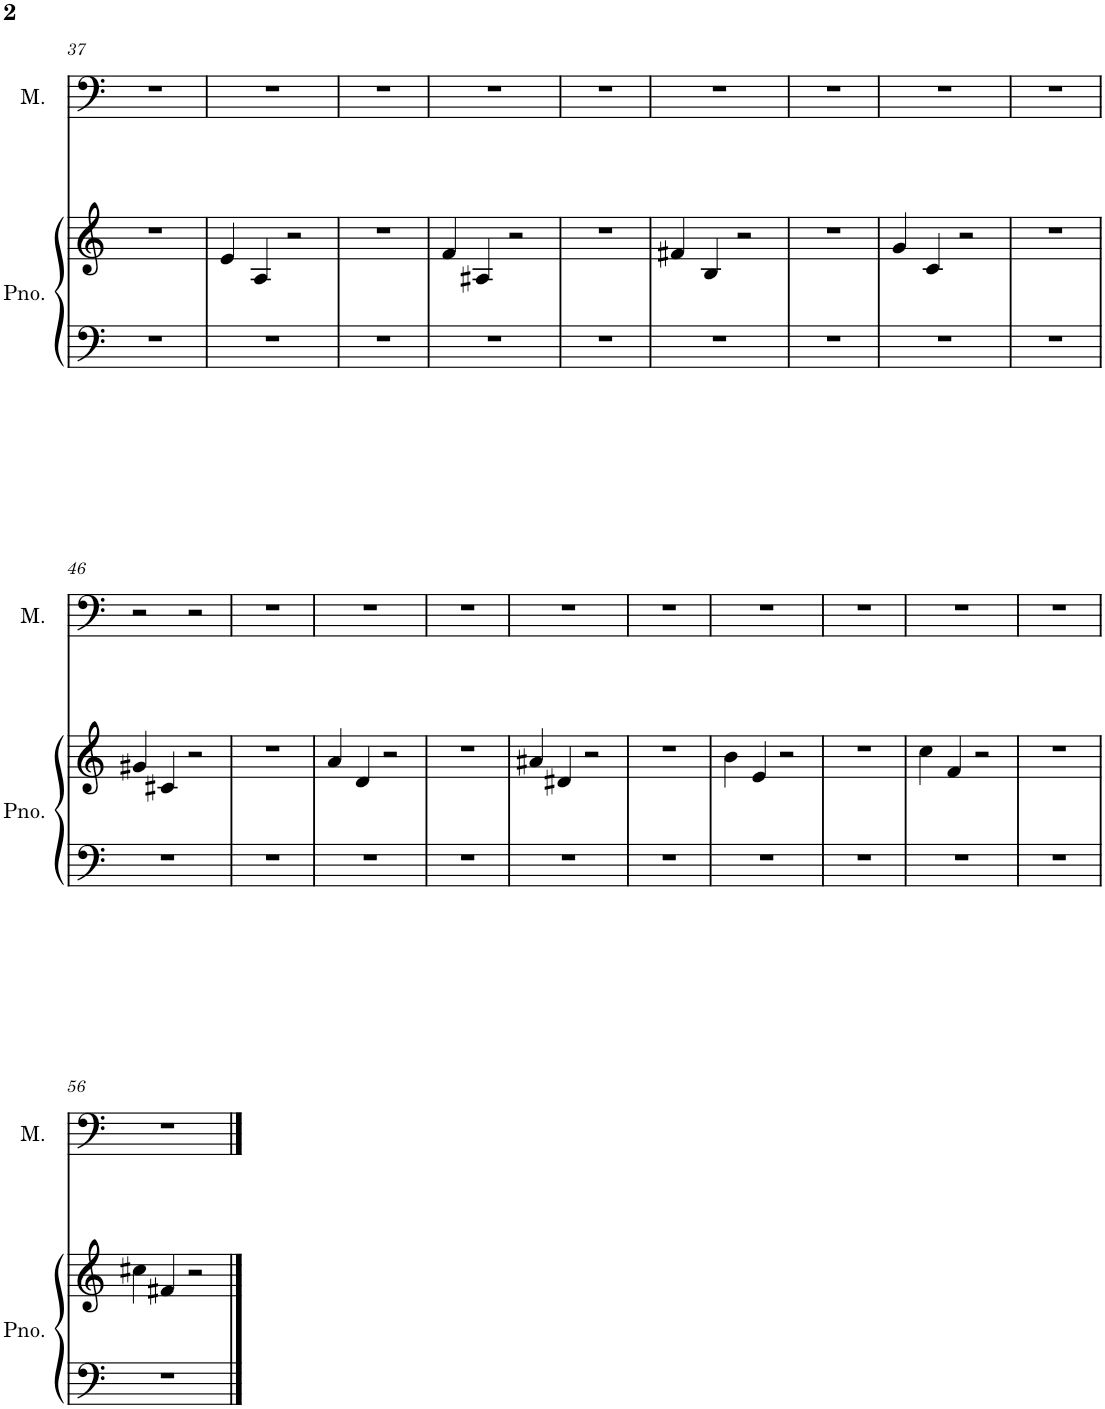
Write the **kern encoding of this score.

**kern	**kern	**kern
*part2	*part2	*part1
*staff3	*staff2	*staff1
*I"Piano	*	*I"Men
*I'Pno.	*	*I'M.
!!LO:PB:g=z
*clefF4	*clefG2	*clefF4
*k[]	*k[]	*k[]
*M4/4	*M4/4	*M4/4
=37	=37	=37
1r	1r	1r
=38	=38	=38
1r	4e/	1r
.	4A/	.
.	2r	.
=39	=39	=39
1r	1r	1r
=40	=40	=40
1r	4f/	1r
.	4A#X/	.
.	2r	.
=41	=41	=41
1r	1r	1r
=42	=42	=42
1r	4f#X/	1r
.	4B/	.
.	2r	.
=43	=43	=43
1r	1r	1r
=44	=44	=44
1r	4g/	1r
.	4c/	.
.	2r	.
=45	=45	=45
1r	1r	1r
!!LO:LB:g=z
=46	=46	=46
1r	4g#X/	2r
.	4c#X/	.
.	2r	2r
=47	=47	=47
1r	1r	1r
=48	=48	=48
1r	4a/	1r
.	4d/	.
.	2r	.
=49	=49	=49
1r	1r	1r
=50	=50	=50
1r	4a#X/	1r
.	4d#X/	.
.	2r	.
=51	=51	=51
1r	1r	1r
=52	=52	=52
1r	4b\	1r
.	4e/	.
.	2r	.
=53	=53	=53
1r	1r	1r
=54	=54	=54
1r	4cc\	1r
.	4f/	.
.	2r	.
=55	=55	=55
1r	1r	1r
!!LO:LB:g=z
=56	=56	=56
1r	4cc#X\	1r
.	4f#X/	.
.	2r	.
==	==	==
*-	*-	*-
